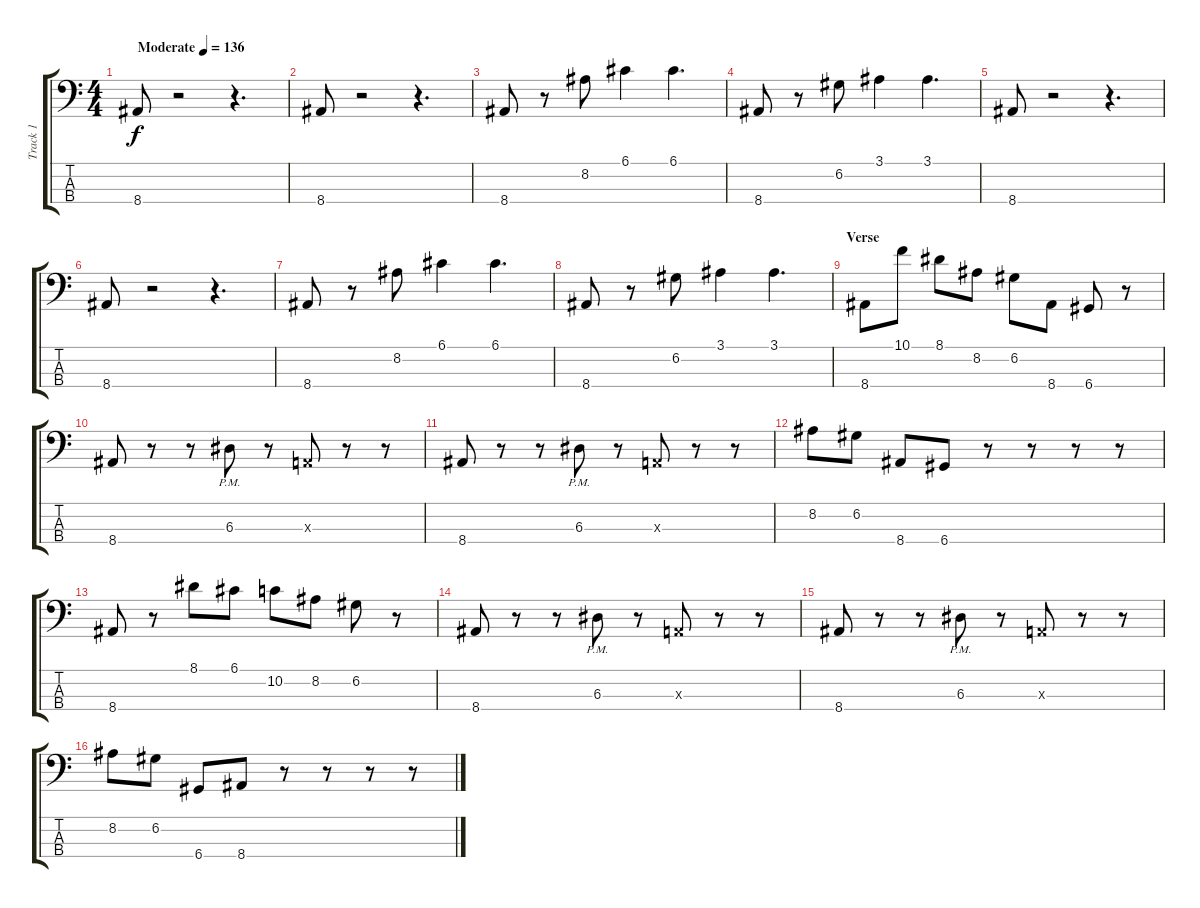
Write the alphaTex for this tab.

\track ("Track 1" "Track 1") {instrument electricbassfinger}
\staff {score tabs}
\tuning (G2 D2 A1 D1) {hide}
\ts (4 4)
\tempo (136 "Moderate")
\clef f4
\ks c
8.4.8{dy f instrument electricbassfinger} r.2 r.4{d} |
8.4.8 r.2 r.4{d} |
8.4.8 r.8 8.2.8 6.1.4 6.1.4{d} |
8.4.8 r.8 6.2.8 3.1.4 3.1.4{d} |
8.4.8 r.2 r.4{d} |
8.4.8 r.2 r.4{d} |
8.4.8 r.8 8.2.8 6.1.4 6.1.4{d} |
8.4.8 r.8 6.2.8 3.1.4 3.1.4{d} |
\section ("" "Verse ")
8.4.8 10.1.8 8.1.8 8.2.8 6.2.8 8.4.8 6.4.8 r.8 |
8.4.8 r.8 r.8 6.3{pm}.8 r.8 0.3{x}.8 r.8 r.8 |
8.4.8 r.8 r.8 6.3{pm}.8 r.8 0.3{x}.8 r.8 r.8 |
8.2.8 6.2.8 8.4.8 6.4.8 r.8 r.8 r.8 r.8 |
8.4.8 r.8 8.1.8 6.1.8 10.2.8 8.2.8 6.2.8 r.8 |
8.4.8 r.8 r.8 6.3{pm}.8 r.8 0.3{x}.8 r.8 r.8 |
8.4.8 r.8 r.8 6.3{pm}.8 r.8 0.3{x}.8 r.8 r.8 |
8.2.8 6.2.8 6.4.8 8.4.8 r.8 r.8 r.8 r.8
